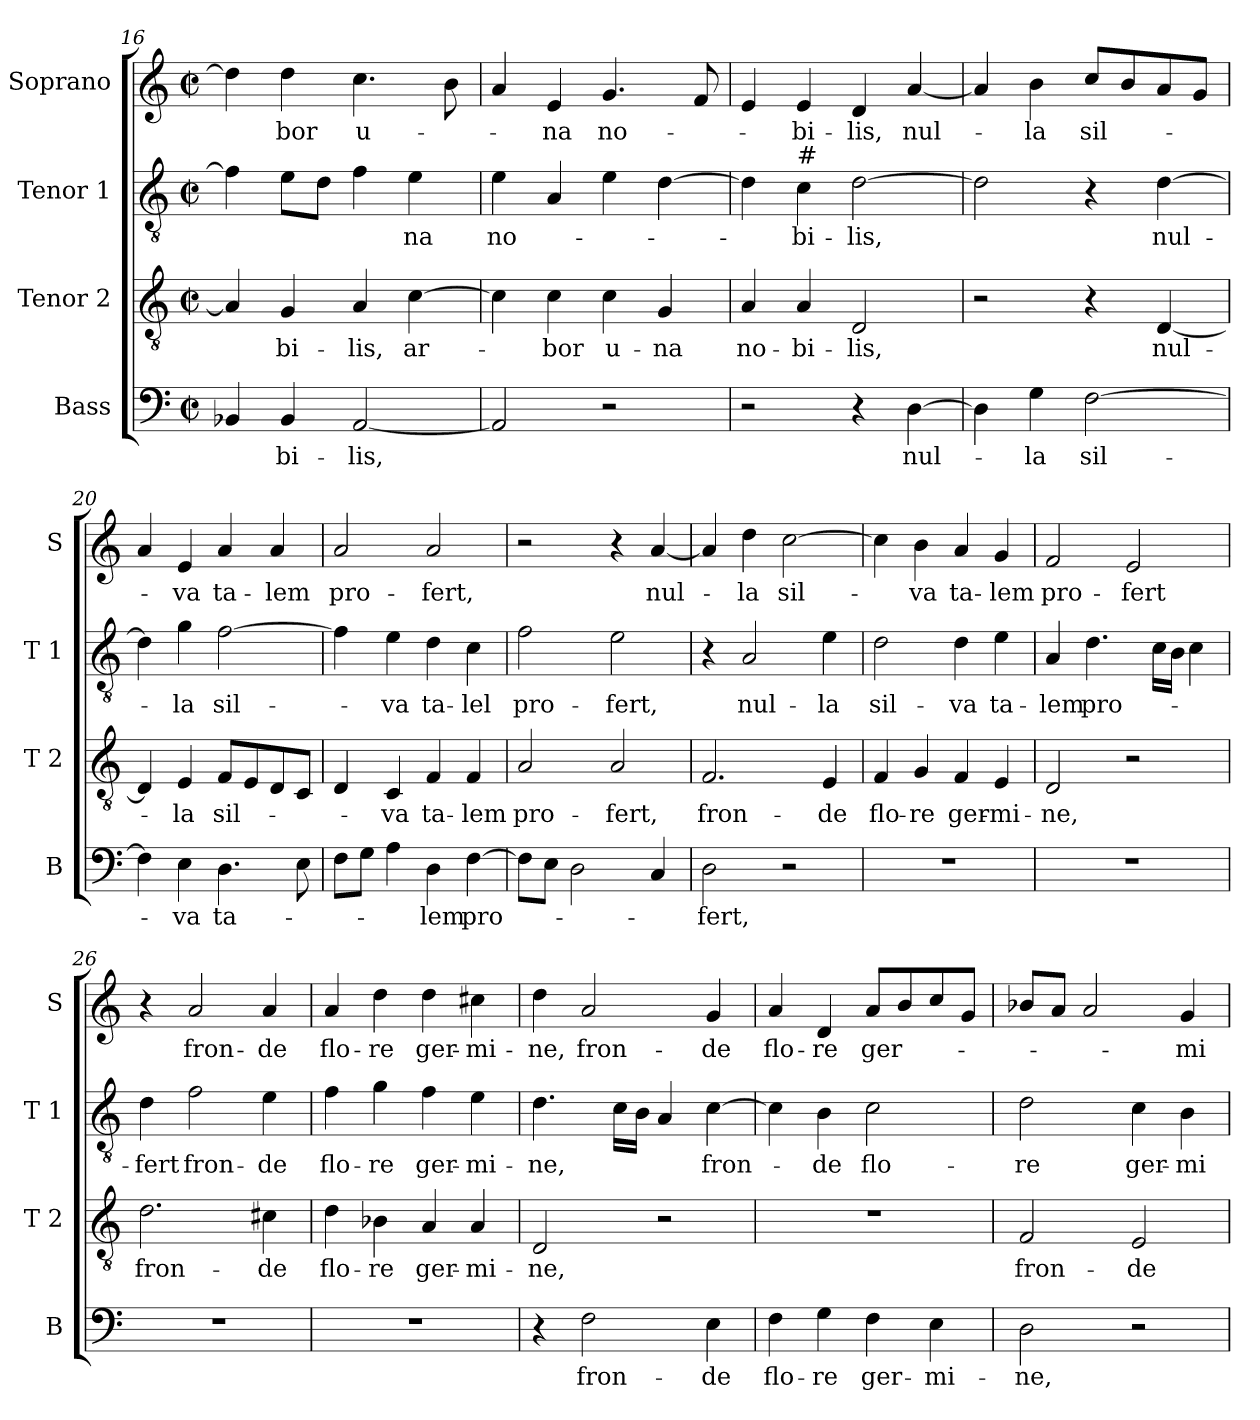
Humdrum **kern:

**kern	**text	**kern	**text	**kern	**text	**kern	**text
*part4	*part4	*part3	*part3	*part2	*part2	*part1	*part1
*staff4	*staff4	*staff3	*staff3	*staff2	*staff2	*staff1	*staff1
*I"Bass	*	*I"Tenor 2	*	*I"Tenor 1	*	*I"Soprano	*
*I'B	*	*I'T 2	*	*I'T 1	*	*I'S	*
!!LO:PB:g=z
*clefF4	*	*clefGv2	*	*clefGv2	*	*clefG2	*
*k[]	*	*k[]	*	*k[]	*	*k[]	*
*C:	*	*C:	*	*C:	*	*C:	*
*M2/2	*	*M2/2	*	*M2/2	*	*M2/2	*
*met(c|)	*	*met(c|)	*	*met(c|)	*	*met(c|)	*
=16	=16	=16	=16	=16	=16	=16	=16
4BB-X/	.	4A/]	.	4f\]	.	4dd\]	.
!	!LO:LY:b	!	!LO:LY:b	!	!	!	!LO:LY:b
4BB-/	-bi-	4G/	-bi-	8e\L	.	4dd\	-bor
.	.	.	.	8d\J	.	.	.
!	!LO:LY:b	!	!LO:LY:b	!	!	!	!LO:LY:b
[2AA/	-lis,	4A/	-lis,	4f\	.	4.cc\	u-
!	!	!	!LO:LY:b	!	!LO:LY:b	!	!
.	.	[4c\	ar-	4e\	-na	.	.
.	.	.	.	.	.	8b\	.
=17	=17	=17	=17	=17	=17	=17	=17
!	!	!	!	!	!LO:LY:b	!	!
2AA/]	.	4c\]	.	4e\	no-	4a/	.
!	!	!	!LO:LY:b	!	!	!	!LO:LY:b
.	.	4c\	-bor	4A/	.	4e/	-na
!	!	!	!LO:LY:b	!	!	!	!LO:LY:b
2r	.	4c\	u-	4e\	.	4.g/	no-
!	!	!	!LO:LY:b	!	!	!	!
.	.	4G/	-na	[4d\	.	.	.
.	.	.	.	.	.	8f/	.
=18	=18	=18	=18	=18	=18	=18	=18
!	!	!	!LO:LY:b	!	!	!	!
2r	.	4A/	no-	4d\]	.	4e/	.
!	!	!	!	!LO:TX:a:t=#	!	!	!
!	!	!	!LO:LY:b	!	!LO:LY:b	!	!LO:LY:b
.	.	4A/	-bi-	4c\	-bi-	4e/	-bi-
!	!	!	!LO:LY:b	!	!LO:LY:b	!	!LO:LY:b
4r	.	2D/	-lis,	[2d\	-lis,	4d/	-lis,
!	!LO:LY:b	!	!	!	!	!	!LO:LY:b
[4D\	nul-	.	.	.	.	[4a/	nul-
=19	=19	=19	=19	=19	=19	=19	=19
4D\]	.	2r	.	2d\]	.	4a/]	.
!	!LO:LY:b	!	!	!	!	!	!LO:LY:b
4G\	-la	.	.	.	.	4b\	-la
!	!LO:LY:b	!	!	!	!	!	!LO:LY:b
[2F\	sil-	4r	.	4r	.	8cc/L	sil-
.	.	.	.	.	.	8b/	.
!	!	!	!LO:LY:b	!	!LO:LY:b	!	!
.	.	[4D/	nul-	[4d\	nul-	8a/	.
.	.	.	.	.	.	8g/J	.
=20	=20	=20	=20	=20	=20	=20	=20
4F\]	.	4D/]	.	4d\]	.	4a/	.
!	!LO:LY:b	!	!LO:LY:b	!	!LO:LY:b	!	!LO:LY:b
4E\	-va	4E/	-la	4g\	-la	4e/	-va
!	!LO:LY:b	!	!LO:LY:b	!	!LO:LY:b	!	!LO:LY:b
4.D\	ta-	8F/L	sil-	[2f\	sil-	4a/	ta-
.	.	8E/	.	.	.	.	.
!	!	!	!	!	!	!	!LO:LY:b
.	.	8D/	.	.	.	4a/	-lem
8E\	.	8C/J	.	.	.	.	.
!!LO:LB:g=z
=21	=21	=21	=21	=21	=21	=21	=21
!	!	!	!	!	!	!	!LO:LY:b
8F\L	.	4D/	.	4f\]	.	2a/	pro-
8G\J	.	.	.	.	.	.	.
!	!	!	!LO:LY:b	!	!LO:LY:b	!	!
4A\	.	4C/	-va	4e\	-va	.	.
!	!LO:LY:b	!	!LO:LY:b	!	!LO:LY:b	!	!LO:LY:b
4D\	-lem	4F/	ta-	4d\	ta-	2a/	-fert,
!	!LO:LY:b	!	!LO:LY:b	!	!LO:LY:b	!	!
[4F\	pro-	4F/	-lem	4c\	-lel	.	.
=22	=22	=22	=22	=22	=22	=22	=22
!	!	!	!LO:LY:b	!	!LO:LY:b	!	!
8F\L]	.	2A/	pro-	2f\	pro-	2r	.
8E\J	.	.	.	.	.	.	.
2D\	.	.	.	.	.	.	.
!	!	!	!LO:LY:b	!	!LO:LY:b	!	!
.	.	2A/	-fert,	2e\	-fert,	4r	.
!	!	!	!	!	!	!	!LO:LY:b
4C/	.	.	.	.	.	[4a/	nul-
=23	=23	=23	=23	=23	=23	=23	=23
!	!LO:LY:b	!	!LO:LY:b	!	!	!	!
2D\	-fert,	2.F/	fron-	4r	.	4a/]	.
!	!	!	!	!	!LO:LY:b	!	!LO:LY:b
.	.	.	.	2A/	nul-	4dd\	-la
!	!	!	!	!	!	!	!LO:LY:b
2r	.	.	.	.	.	[2cc\	sil-
!	!	!	!LO:LY:b	!	!LO:LY:b	!	!
.	.	4E/	-de	4e\	-la	.	.
=24	=24	=24	=24	=24	=24	=24	=24
!	!	!	!LO:LY:b	!	!LO:LY:b	!	!
1r	.	4F/	flo-	2d\	sil-	4cc\]	.
!	!	!	!LO:LY:b	!	!	!	!LO:LY:b
.	.	4G/	-re	.	.	4b\	-va
!	!	!	!LO:LY:b	!	!LO:LY:b	!	!LO:LY:b
.	.	4F/	ger-	4d\	-va	4a/	ta-
!	!	!	!LO:LY:b	!	!LO:LY:b	!	!LO:LY:b
.	.	4E/	-mi-	4e\	ta-	4g/	-lem
=25	=25	=25	=25	=25	=25	=25	=25
!	!	!	!LO:LY:b	!	!LO:LY:b	!	!LO:LY:b
1r	.	2D/	-ne,	4A/	-lem	2f/	pro-
!	!	!	!	!	!LO:LY:b	!	!
.	.	.	.	4.d\	pro-	.	.
!	!	!	!	!	!	!	!LO:LY:b
.	.	2r	.	.	.	2e/	-fert
.	.	.	.	16c\LL	.	.	.
.	.	.	.	16B\JJ	.	.	.
.	.	.	.	4c\	.	.	.
!!LO:LB:g=z
=26	=26	=26	=26	=26	=26	=26	=26
!	!	!	!LO:LY:b	!	!LO:LY:b	!	!
1r	.	2.d\	fron-	4d\	-fert	4r	.
!	!	!	!	!	!LO:LY:b	!	!LO:LY:b
.	.	.	.	2f\	fron-	2a/	fron-
!	!	!	!LO:LY:b	!	!LO:LY:b	!	!LO:LY:b
.	.	4c#X\	-de	4e\	-de	4a/	-de
=27	=27	=27	=27	=27	=27	=27	=27
!	!	!	!LO:LY:b	!	!LO:LY:b	!	!LO:LY:b
1r	.	4d\	flo-	4f\	flo-	4a/	flo-
!	!	!	!LO:LY:b	!	!LO:LY:b	!	!LO:LY:b
.	.	4B-X\	-re	4g\	-re	4dd\	-re
!	!	!	!LO:LY:b	!	!LO:LY:b	!	!LO:LY:b
.	.	4A/	ger-	4f\	ger-	4dd\	ger-
!	!	!	!LO:LY:b	!	!LO:LY:b	!	!LO:LY:b
.	.	4A/	-mi-	4e\	-mi-	4cc#X\	-mi-
=28	=28	=28	=28	=28	=28	=28	=28
!	!	!	!LO:LY:b	!	!LO:LY:b	!	!LO:LY:b
4r	.	2D/	-ne,	4.d\	-ne,	4dd\	-ne,
!	!LO:LY:b	!	!	!	!	!	!LO:LY:b
2F\	fron-	.	.	.	.	2a/	fron-
.	.	.	.	16c\LL	.	.	.
.	.	.	.	16B\JJ	.	.	.
.	.	2r	.	4A/	.	.	.
!	!LO:LY:b	!	!	!	!LO:LY:b	!	!LO:LY:b
4E\	-de	.	.	[4c\	fron-	4g/	-de
=29	=29	=29	=29	=29	=29	=29	=29
!	!LO:LY:b	!	!	!	!	!	!LO:LY:b
4F\	flo-	1r	.	4c\]	.	4a/	flo-
!	!LO:LY:b	!	!	!	!LO:LY:b	!	!LO:LY:b
4G\	-re	.	.	4B\	-de	4d/	-re
!	!LO:LY:b	!	!	!	!LO:LY:b	!	!LO:LY:b
4F\	ger-	.	.	2c\	flo-	8a/L	ger-
.	.	.	.	.	.	8b/	.
!	!LO:LY:b	!	!	!	!	!	!
4E\	-mi-	.	.	.	.	8cc/	.
.	.	.	.	.	.	8g/J	.
=30	=30	=30	=30	=30	=30	=30	=30
!	!LO:LY:b	!	!LO:LY:b	!	!LO:LY:b	!	!
2D\	-ne,	2F/	fron-	2d\	-re	8b-X/L	.
.	.	.	.	.	.	8a/J	.
.	.	.	.	.	.	2a/	.
!	!	!	!LO:LY:b	!	!LO:LY:b	!	!
2r	.	2E/	-de	4c\	ger-	.	.
!	!	!	!	!	!LO:LY:b	!	!LO:LY:b
.	.	.	.	4B\	-mi-	4g/	-mi-
=	=	=	=	=	=	=	=
*-	*-	*-	*-	*-	*-	*-	*-
